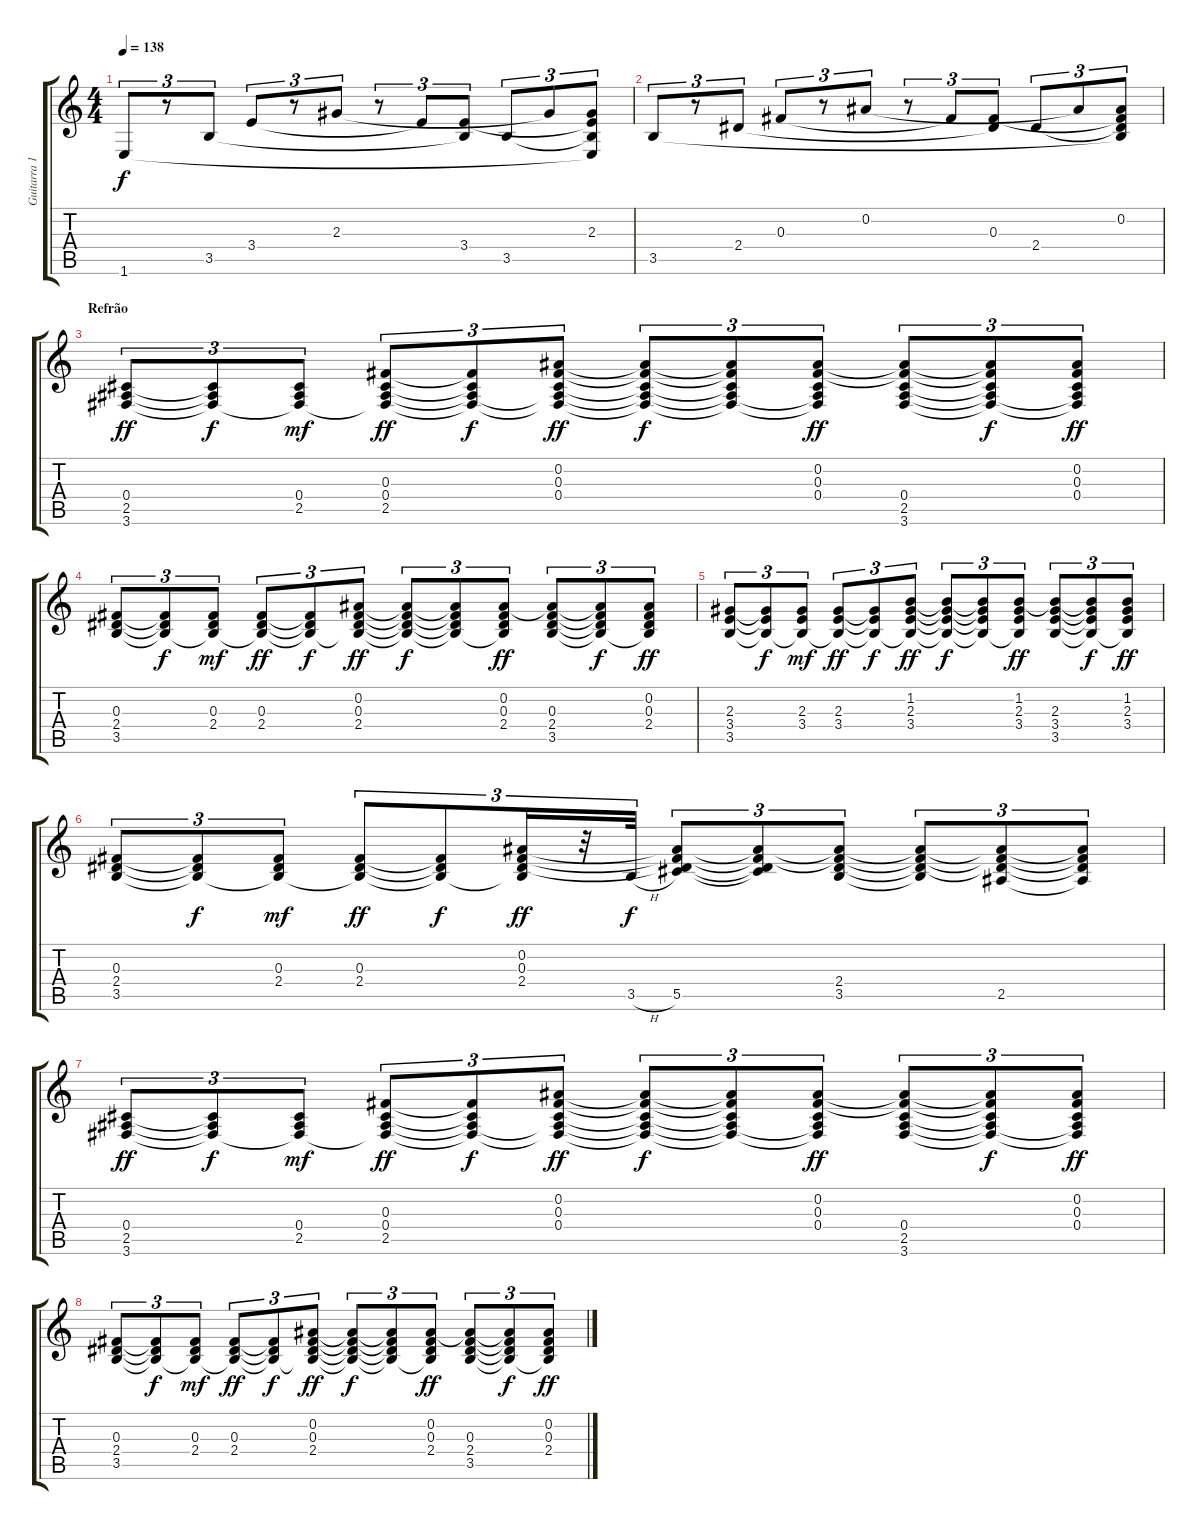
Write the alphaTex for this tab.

\track ("Guitarra 1" "Guitarra 1") {instrument electricguitarjazz}
\staff {score tabs}
\tuning (Eb4 Bb3 Gb3 Db3 Ab2 Eb2) {hide}
\ts (4 4)
\tempo 138
\clef g2
\ks c
1.6.8{tu (3 2) dy f} r.8{tu (3 2)} 3.5.8{tu (3 2)} 3.4.8{tu (3 2)} r.8{tu (3 2)} 2.3.8{tu (3 2)} r.8{tu (3 2)} 3.4{t}.8{tu (3 2)} (3.4 3.5{t}).8{tu (3 2)} 3.5.8{tu (3 2)} 2.3{t}.8{tu (3 2)} (2.3 3.4{t} 3.5{t} 1.6{t}).8{tu (3 2)} |
3.5.8{tu (3 2)} r.8{tu (3 2)} 2.4.8{tu (3 2)} 0.3.8{tu (3 2)} r.8{tu (3 2)} 0.2.8{tu (3 2)} r.8{tu (3 2)} 0.3{t}.8{tu (3 2)} (0.3 2.4{t}).8{tu (3 2)} 2.4.8{tu (3 2)} 0.2{t}.8{tu (3 2)} (0.2 0.3{t} 2.4{t} 3.5{t}).8{tu (3 2)} |
\section ("" "Refrão")
(0.4 2.5 3.6).8{tu (3 2) dy ff volume 11 instrument electricguitarjazz} (0.4{t} 2.5{t} 3.6{t}).8{tu (3 2) dy f} (0.4 2.5 3.6{t}).8{tu (3 2) dy mf} (0.3 0.4 2.5 3.6{t}).8{tu (3 2) dy ff} (0.3{t} 0.4{t} 2.5{t} 3.6{t}).8{tu (3 2) dy f} (0.2 0.3 0.4 2.5{t} 3.6{t}).8{tu (3 2) dy ff} (0.2{t} 0.3{t} 0.4{t} 2.5{t} 3.6{t}).8{tu (3 2) dy f} (0.2{t} 0.3{t} 0.4{t} 2.5{t} 3.6{t}).8{tu (3 2)} (0.2 0.3 0.4 2.5{t} 3.6{t}).8{tu (3 2) dy ff} (0.2{t} 0.3{t} 0.4 2.5 3.6).8{tu (3 2)} (0.2{t} 0.3{t} 0.4{t} 2.5{t} 3.6{t}).8{tu (3 2) dy f} (0.2 0.3 0.4 2.5{t} 3.6{t}).8{tu (3 2) dy ff} |
(0.3 2.4 3.5).8{tu (3 2)} (0.3{t} 2.4{t} 3.5{t}).8{tu (3 2) dy f} (0.3 2.4 3.5{t}).8{tu (3 2) dy mf} (0.3 2.4 3.5{t}).8{tu (3 2) dy ff} (0.3{t} 2.4{t} 3.5{t}).8{tu (3 2) dy f} (0.2 0.3 2.4 3.5{t}).8{tu (3 2) dy ff} (0.2{t} 0.3{t} 2.4{t} 3.5{t}).8{tu (3 2) dy f} (0.2{t} 0.3{t} 2.4{t} 3.5{t}).8{tu (3 2)} (0.2 0.3 2.4 3.5{t}).8{tu (3 2) dy ff} (0.2{t} 0.3 2.4 3.5).8{tu (3 2)} (0.2{t} 0.3{t} 2.4{t} 3.5{t}).8{tu (3 2) dy f} (0.2 0.3 2.4 3.5{t}).8{tu (3 2) dy ff} |
(2.3 3.4 3.5).8{tu (3 2)} (2.3{t} 3.4{t} 3.5{t}).8{tu (3 2) dy f} (2.3 3.4 3.5{t}).8{tu (3 2) dy mf} (2.3 3.4 3.5{t}).8{tu (3 2) dy ff} (2.3{t} 3.4{t} 3.5{t}).8{tu (3 2) dy f} (1.2 2.3 3.4 3.5{t}).8{tu (3 2) dy ff} (1.2{t} 2.3{t} 3.4{t} 3.5{t}).8{tu (3 2) dy f} (1.2{t} 2.3{t} 3.4{t} 3.5{t}).8{tu (3 2)} (1.2 2.3 3.4 3.5{t}).8{tu (3 2) dy ff} (1.2{t} 2.3 3.4 3.5).8{tu (3 2)} (1.2{t} 2.3{t} 3.4{t} 3.5{t}).8{tu (3 2) dy f} (1.2 2.3 3.4 3.5{t}).8{tu (3 2) dy ff} |
(0.3 2.4 3.5).8{tu (3 2)} (0.3{t} 2.4{t} 3.5{t}).8{tu (3 2) dy f} (0.3 2.4 3.5{t}).8{tu (3 2) dy mf} (0.3 2.4 3.5{t}).8{tu (3 2) dy ff} (0.3{t} 2.4{t} 3.5{t}).8{tu (3 2) dy f} (0.2 0.3 2.4 3.5{t}).16{tu (3 2) dy ff} r.32{tu (3 2)} 3.5{h}.32{tu (3 2) dy f} (0.2{t} 0.3{t} 2.4{t} 5.5).8{tu (3 2)} (0.2{t} 0.3{t} 2.4{t} 5.5{t}).8{tu (3 2)} (0.2{t} 0.3{t} 2.4 3.5).8{tu (3 2)} (0.2{t} 0.3{t} 2.4{t} 3.5{t}).8{tu (3 2)} (0.2{t} 0.3{t} 2.4{t} 2.5).8{tu (3 2)} (0.2{t} 0.3{t} 2.4{t} 2.5{t}).8{tu (3 2)} |
(0.4 2.5 3.6).8{tu (3 2) dy ff} (0.4{t} 2.5{t} 3.6{t}).8{tu (3 2) dy f} (0.4 2.5 3.6{t}).8{tu (3 2) dy mf} (0.3 0.4 2.5 3.6{t}).8{tu (3 2) dy ff} (0.3{t} 0.4{t} 2.5{t} 3.6{t}).8{tu (3 2) dy f} (0.2 0.3 0.4 2.5{t} 3.6{t}).8{tu (3 2) dy ff} (0.2{t} 0.3{t} 0.4{t} 2.5{t} 3.6{t}).8{tu (3 2) dy f} (0.2{t} 0.3{t} 0.4{t} 2.5{t} 3.6{t}).8{tu (3 2)} (0.2 0.3 0.4 2.5{t} 3.6{t}).8{tu (3 2) dy ff} (0.2{t} 0.3{t} 0.4 2.5 3.6).8{tu (3 2)} (0.2{t} 0.3{t} 0.4{t} 2.5{t} 3.6{t}).8{tu (3 2) dy f} (0.2 0.3 0.4 2.5{t} 3.6{t}).8{tu (3 2) dy ff} |
(0.3 2.4 3.5).8{tu (3 2)} (0.3{t} 2.4{t} 3.5{t}).8{tu (3 2) dy f} (0.3 2.4 3.5{t}).8{tu (3 2) dy mf} (0.3 2.4 3.5{t}).8{tu (3 2) dy ff} (0.3{t} 2.4{t} 3.5{t}).8{tu (3 2) dy f} (0.2 0.3 2.4 3.5{t}).8{tu (3 2) dy ff} (0.2{t} 0.3{t} 2.4{t} 3.5{t}).8{tu (3 2) dy f} (0.2{t} 0.3{t} 2.4{t} 3.5{t}).8{tu (3 2)} (0.2 0.3 2.4 3.5{t}).8{tu (3 2) dy ff} (0.2{t} 0.3 2.4 3.5).8{tu (3 2)} (0.2{t} 0.3{t} 2.4{t} 3.5{t}).8{tu (3 2) dy f} (0.2 0.3 2.4 3.5{t}).8{tu (3 2) dy ff}
